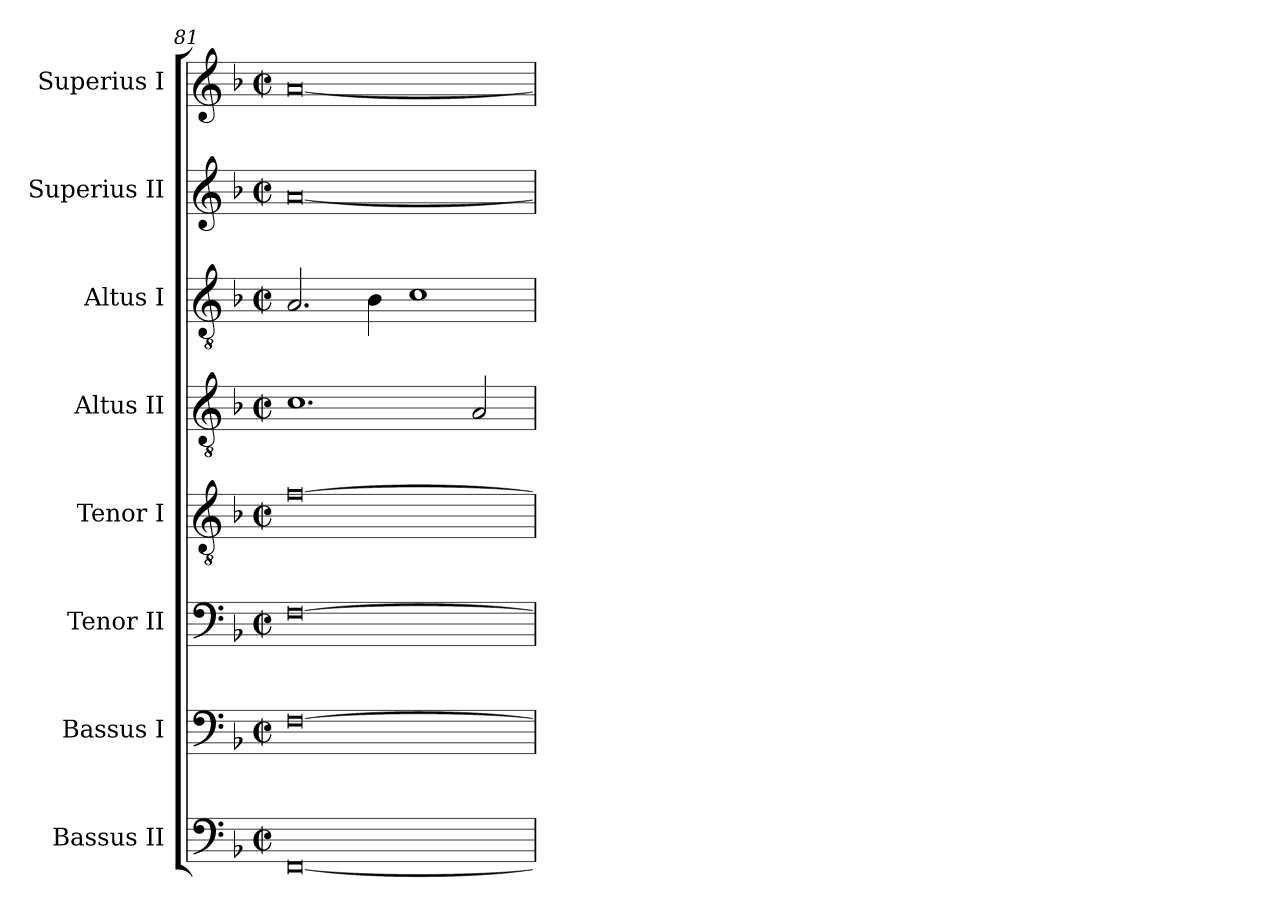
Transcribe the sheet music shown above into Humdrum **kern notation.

**kern	**kern	**kern	**kern	**kern	**kern	**kern	**kern
*part8	*part7	*part6	*part5	*part4	*part3	*part2	*part1
*staff8	*staff7	*staff6	*staff5	*staff4	*staff3	*staff2	*staff1
*I"Bassus II	*I"Bassus I	*I"Tenor II	*I"Tenor I	*I"Altus II	*I"Altus I	*I"Superius II	*I"Superius I
*I'B. II	*I'B. I	*I'T. II	*I'T. I	*I'A. II	*I'A. I	*I'S. II	*I'S. I
*clefF4	*clefF4	*clefF4	*clefGv2	*clefGv2	*clefGv2	*clefG2	*clefG2
*	*	*	*ITrd7c12	*ITrd7c12	*ITrd7c12	*	*
*k[b-]	*k[b-]	*k[b-]	*k[b-]	*k[b-]	*k[b-]	*k[b-]	*k[b-]
*F:	*F:	*F:	*F:	*F:	*F:	*F:	*F:
*M2/2	*M2/2	*M2/2	*M2/2	*M2/2	*M2/2	*M2/2	*M2/2
*met(c|)	*met(c|)	*met(c|)	*met(c|)	*met(c|)	*met(c|)	*met(c|)	*met(c|)
=81	=81	=81	=81	=81	=81	=81	=81
[<0FFi	[>0Fi	[>0Fi	[>0Fi	1.Ci	2.AAi/	[<0ai	[<0ai
.	.	.	.	.	4BB-i\	.	.
.	.	.	.	.	1Ci	.	.
.	.	.	.	2AAi/	.	.	.
=	=	=	=	=	=	=	=
*-	*-	*-	*-	*-	*-	*-	*-
